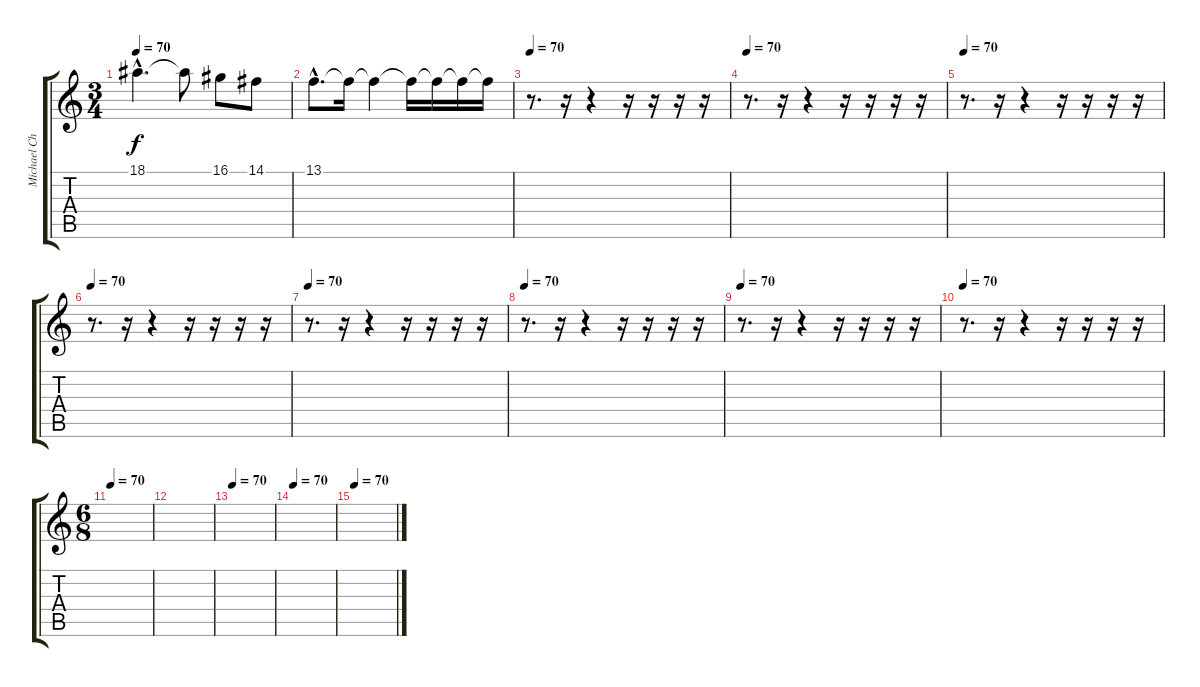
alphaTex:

\track ("Michael Chapman" "Michael Ch") {instrument violin}
\staff {score tabs}
\tuning (E4 B3 G3 D3 A2 E2) {hide}
\ts (3 4)
\tempo 70
\clef g2
\ks c
18.1{hac}.4{d dy f} 18.1{t}.8 16.1.8 14.1.8 |
13.1{hac}.8{d} 13.1{t}.16 13.1{t}.4 13.1{t}.16 13.1{t}.16 13.1{t}.16 13.1{t}.16 |
\tempo 70
r.8{d} r.16 r.4 r.16 r.16 r.16 r.16 |
\tempo 70
r.8{d} r.16 r.4 r.16 r.16 r.16 r.16 |
\tempo 70
r.8{d} r.16 r.4 r.16 r.16 r.16 r.16 |
\tempo 70
r.8{d} r.16 r.4 r.16 r.16 r.16 r.16 |
\tempo 70
r.8{d} r.16 r.4 r.16 r.16 r.16 r.16 |
\tempo 70
r.8{d} r.16 r.4 r.16 r.16 r.16 r.16 |
\tempo 70
r.8{d} r.16 r.4 r.16 r.16 r.16 r.16 |
\tempo 70
r.8{d} r.16 r.4 r.16 r.16 r.16 r.16 |
\ts (6 8)
\tempo 70
|
|
\tempo 70
|
\tempo 70
|
\tempo 70
